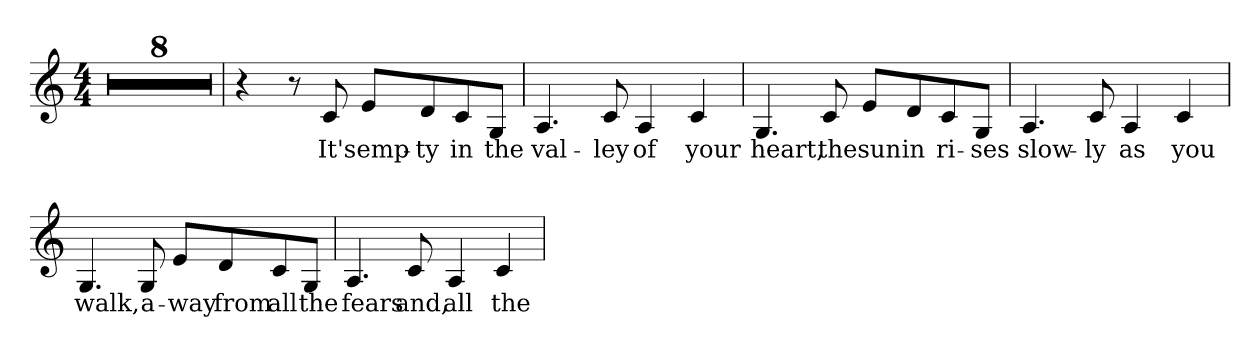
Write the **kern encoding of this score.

**kern	**text
*part1	*part1
*staff1	*staff1
*clefG2	*
*k[]	*
*M4/4	*
=	=
1r	.
=	=
1r	.
=	=
1r	.
=	=
1r	.
=	=
1r	.
=	=
1r	.
=	=
1r	.
=	=
1r	.
=	=
4r	.
8r	.
!	!LO:LY:b
8c/	It's
!	!LO:LY:b
8ei/L	emp-
!	!LO:LY:b
8d/	-ty
!	!LO:LY:b
8c/	in
!	!LO:LY:b
8G/J	the
=	=
!	!LO:LY:b
4.Ai/	val-
!	!LO:LY:b
8c/	-ley
!	!LO:LY:b
4Ai/	of
!	!LO:LY:b
4c/	your
=	=
!	!LO:LY:b
4.Gi/	heart,
!	!LO:LY:b
8c/	the
!	!LO:LY:b
8ei/L	sun
!	!LO:LY:b
8d/	in
!	!LO:LY:b
8c/	ri-
!	!LO:LY:b
8G/J	ses
=	=
!	!LO:LY:b
4.Ai/	slow-
!	!LO:LY:b
8c/	-ly
!	!LO:LY:b
4Ai/	as
!	!LO:LY:b
4c/	you
=	=
!	!LO:LY:b
4.Gi/	walk,
!	!LO:LY:b
8G/	a-
!	!LO:LY:b
8ei/L	-way
!	!LO:LY:b
8d/	from
!	!LO:LY:b
8c/	all
!	!LO:LY:b
8G/J	the
=	=
!	!LO:LY:b
4.Ai/	fears
!	!LO:LY:b
8c/	and,
!	!LO:LY:b
4A/	all
!	!LO:LY:b
4c/	the
=	=
*-	*-
